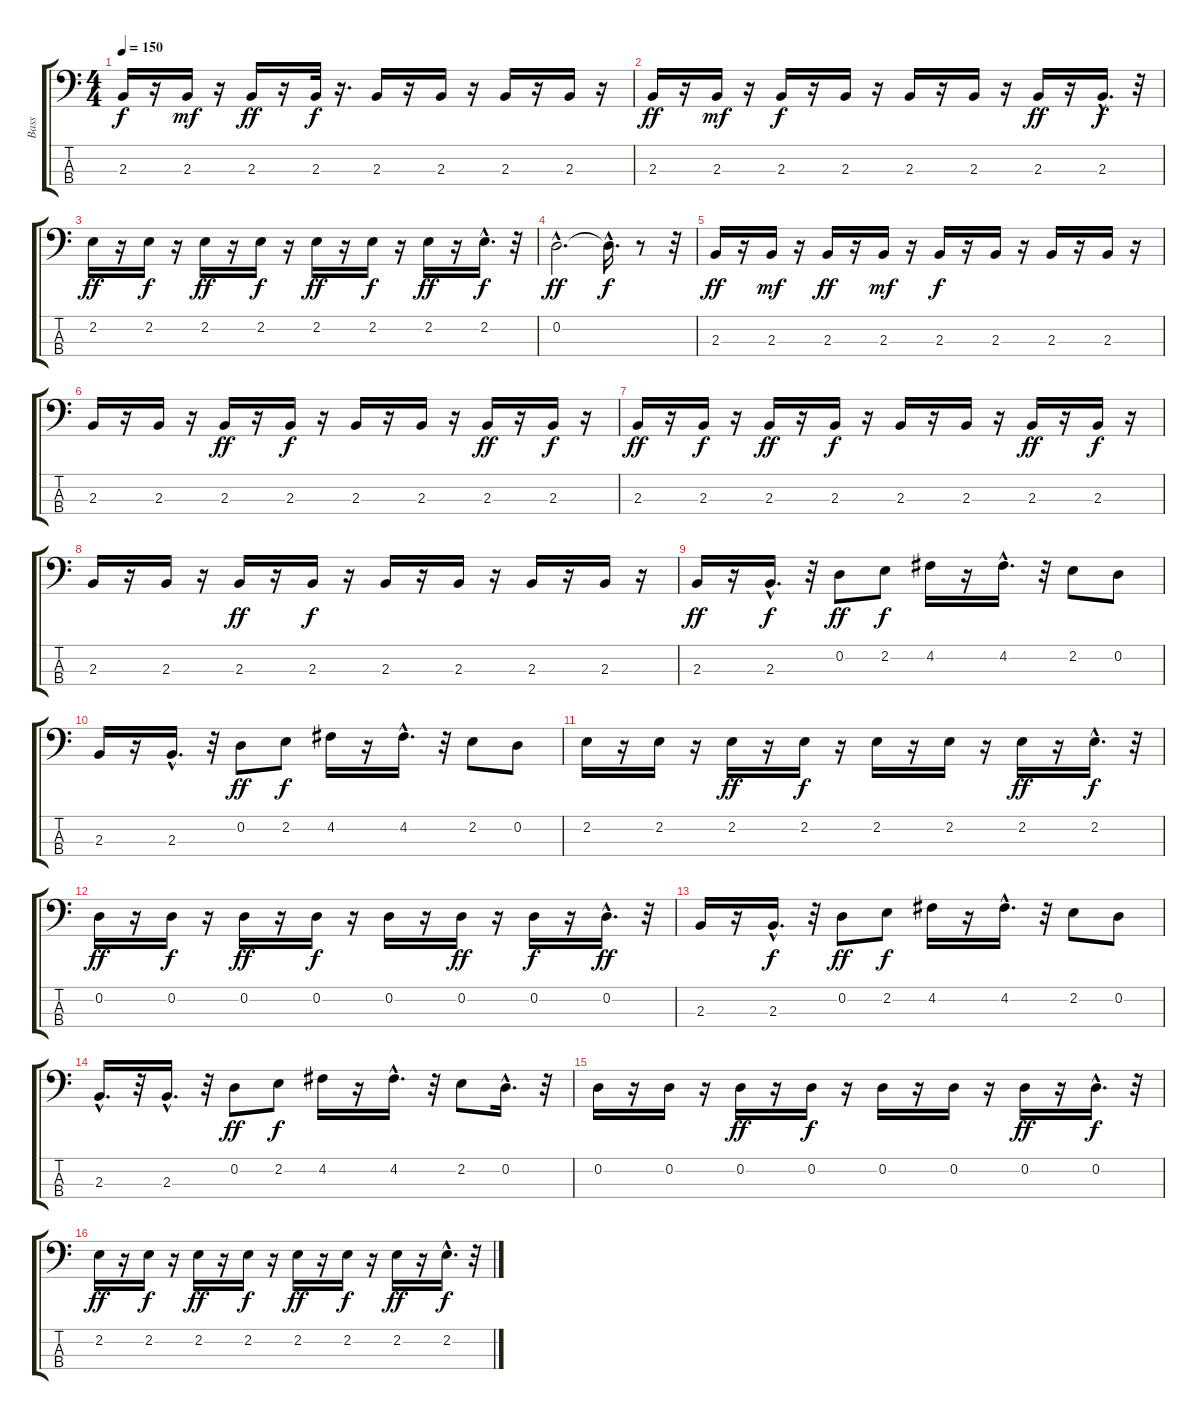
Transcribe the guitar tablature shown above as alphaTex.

\track ("Bass" "Bass") {instrument acousticbass}
\staff {score tabs}
\tuning (G2 D2 A1 E1) {hide}
\ts (4 4)
\tempo 150
\clef f4
\ks c
2.3.16{dy f} r.16 2.3.16{dy mf} r.16 2.3.16{dy ff} r.16 2.3.32{dy f} r.16{d} 2.3.16 r.16 2.3.16 r.16 2.3.16 r.16 2.3.16 r.16 |
2.3.16{dy ff} r.16 2.3.16{dy mf} r.16 2.3.16{dy f} r.16 2.3.16 r.16 2.3.16 r.16 2.3.16 r.16 2.3.16{dy ff} r.16 2.3{hac}.16{d dy f} r.32 |
2.2.16{dy ff} r.16 2.2.16{dy f} r.16 2.2.16{dy ff} r.16 2.2.16{dy f} r.16 2.2.16{dy ff} r.16 2.2.16{dy f} r.16 2.2.16{dy ff} r.16 2.2{hac}.16{d dy f} r.32 |
0.2{hac}.2{d dy ff} 0.2{hac t}.16{d dy f} r.8 r.32 |
2.3.16{dy ff} r.16 2.3.16{dy mf} r.16 2.3.16{dy ff} r.16 2.3.16{dy mf} r.16 2.3.16{dy f} r.16 2.3.16 r.16 2.3.16 r.16 2.3.16 r.16 |
2.3.16 r.16 2.3.16 r.16 2.3.16{dy ff} r.16 2.3.16{dy f} r.16 2.3.16 r.16 2.3.16 r.16 2.3.16{dy ff} r.16 2.3.16{dy f} r.16 |
2.3.16{dy ff} r.16 2.3.16{dy f} r.16 2.3.16{dy ff} r.16 2.3.16{dy f} r.16 2.3.16 r.16 2.3.16 r.16 2.3.16{dy ff} r.16 2.3.16{dy f} r.16 |
2.3.16 r.16 2.3.16 r.16 2.3.16{dy ff} r.16 2.3.16{dy f} r.16 2.3.16 r.16 2.3.16 r.16 2.3.16 r.16 2.3.16 r.16 |
2.3.16{dy ff} r.16 2.3{hac}.16{d dy f} r.32 0.2.8{dy ff} 2.2.8{dy f} 4.2.16 r.16 4.2{hac}.16{d} r.32 2.2.8 0.2.8 |
2.3.16 r.16 2.3{hac}.16{d} r.32 0.2.8{dy ff} 2.2.8{dy f} 4.2.16 r.16 4.2{hac}.16{d} r.32 2.2.8 0.2.8 |
2.2.16 r.16 2.2.16 r.16 2.2.16{dy ff} r.16 2.2.16{dy f} r.16 2.2.16 r.16 2.2.16 r.16 2.2.16{dy ff} r.16 2.2{hac}.16{d dy f} r.32 |
0.2.16{dy ff} r.16 0.2.16{dy f} r.16 0.2.16{dy ff} r.16 0.2.16{dy f} r.16 0.2.16 r.16 0.2.16{dy ff} r.16 0.2.16{dy f} r.16 0.2{hac}.16{d dy ff} r.32 |
2.3.16 r.16 2.3{hac}.16{d dy f} r.32 0.2.8{dy ff} 2.2.8{dy f} 4.2.16 r.16 4.2{hac}.16{d} r.32 2.2.8 0.2.8 |
2.3{hac}.16{d} r.32 2.3{hac}.16{d} r.32 0.2.8{dy ff} 2.2.8{dy f} 4.2.16 r.16 4.2{hac}.16{d} r.32 2.2.8 0.2{hac}.16{d} r.32 |
0.2.16 r.16 0.2.16 r.16 0.2.16{dy ff} r.16 0.2.16{dy f} r.16 0.2.16 r.16 0.2.16 r.16 0.2.16{dy ff} r.16 0.2{hac}.16{d dy f} r.32 |
2.2.16{dy ff} r.16 2.2.16{dy f} r.16 2.2.16{dy ff} r.16 2.2.16{dy f} r.16 2.2.16{dy ff} r.16 2.2.16{dy f} r.16 2.2.16{dy ff} r.16 2.2{hac}.16{d dy f} r.32
